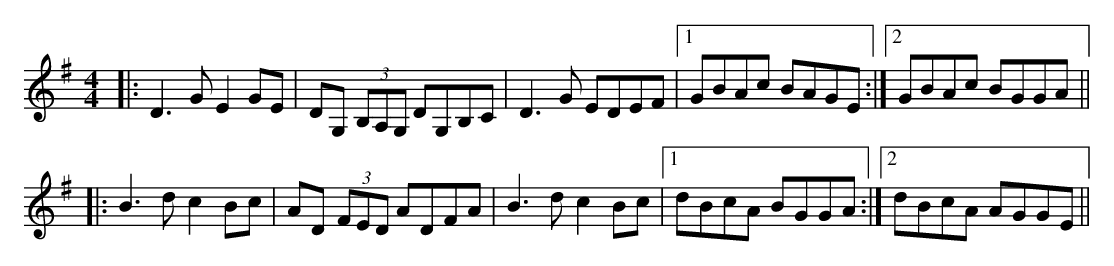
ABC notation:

X:1
M:4/4
K:G
|: D3 G E2 GE|DG, (3B,A,G, DG,B,C|D3G EDEF|1 GBAc BAGE:|2 GBAc BGGA||
|: B3d c2 Bc|AD (3FED ADFA| B3dc2Bc|1 dBcA BGGA:|2 dBcA AGGE||
